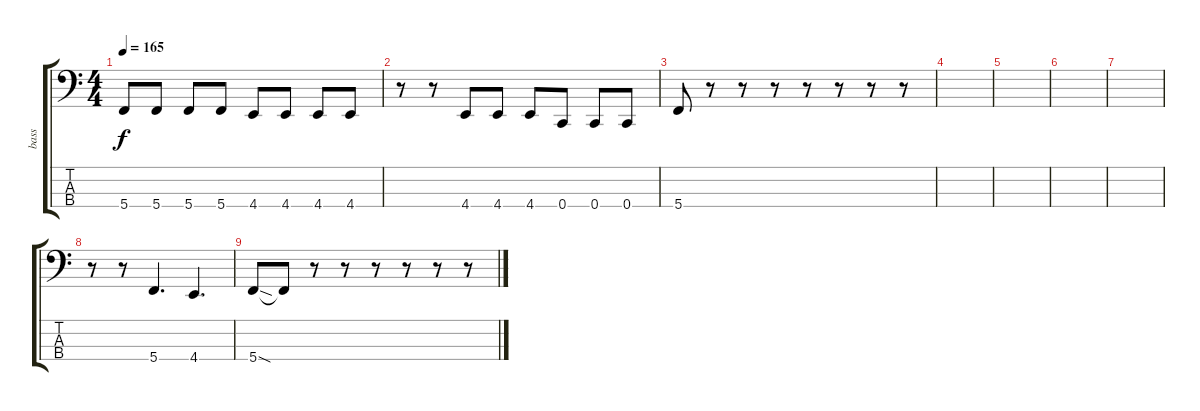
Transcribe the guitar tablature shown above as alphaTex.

\track ("bass" "bass") {instrument electricbasspick}
\staff {score tabs}
\tuning (F2 C2 G1 C1) {hide}
\ts (4 4)
\tempo 165
\clef f4
\ks c
5.4.8{dy f} 5.4.8 5.4.8 5.4.8 4.4.8 4.4.8 4.4.8 4.4.8 |
r.8 r.8 4.4.8 4.4.8 4.4.8 0.4.8 0.4.8 0.4.8 |
5.4.8 r.8 r.8 r.8 r.8 r.8 r.8 r.8 |
|
|
|
|
r.8 r.8 5.4.4{d} 4.4.4{d} |
5.4{sod}.8 5.4{t}.8 r.8 r.8 r.8 r.8 r.8 r.8
